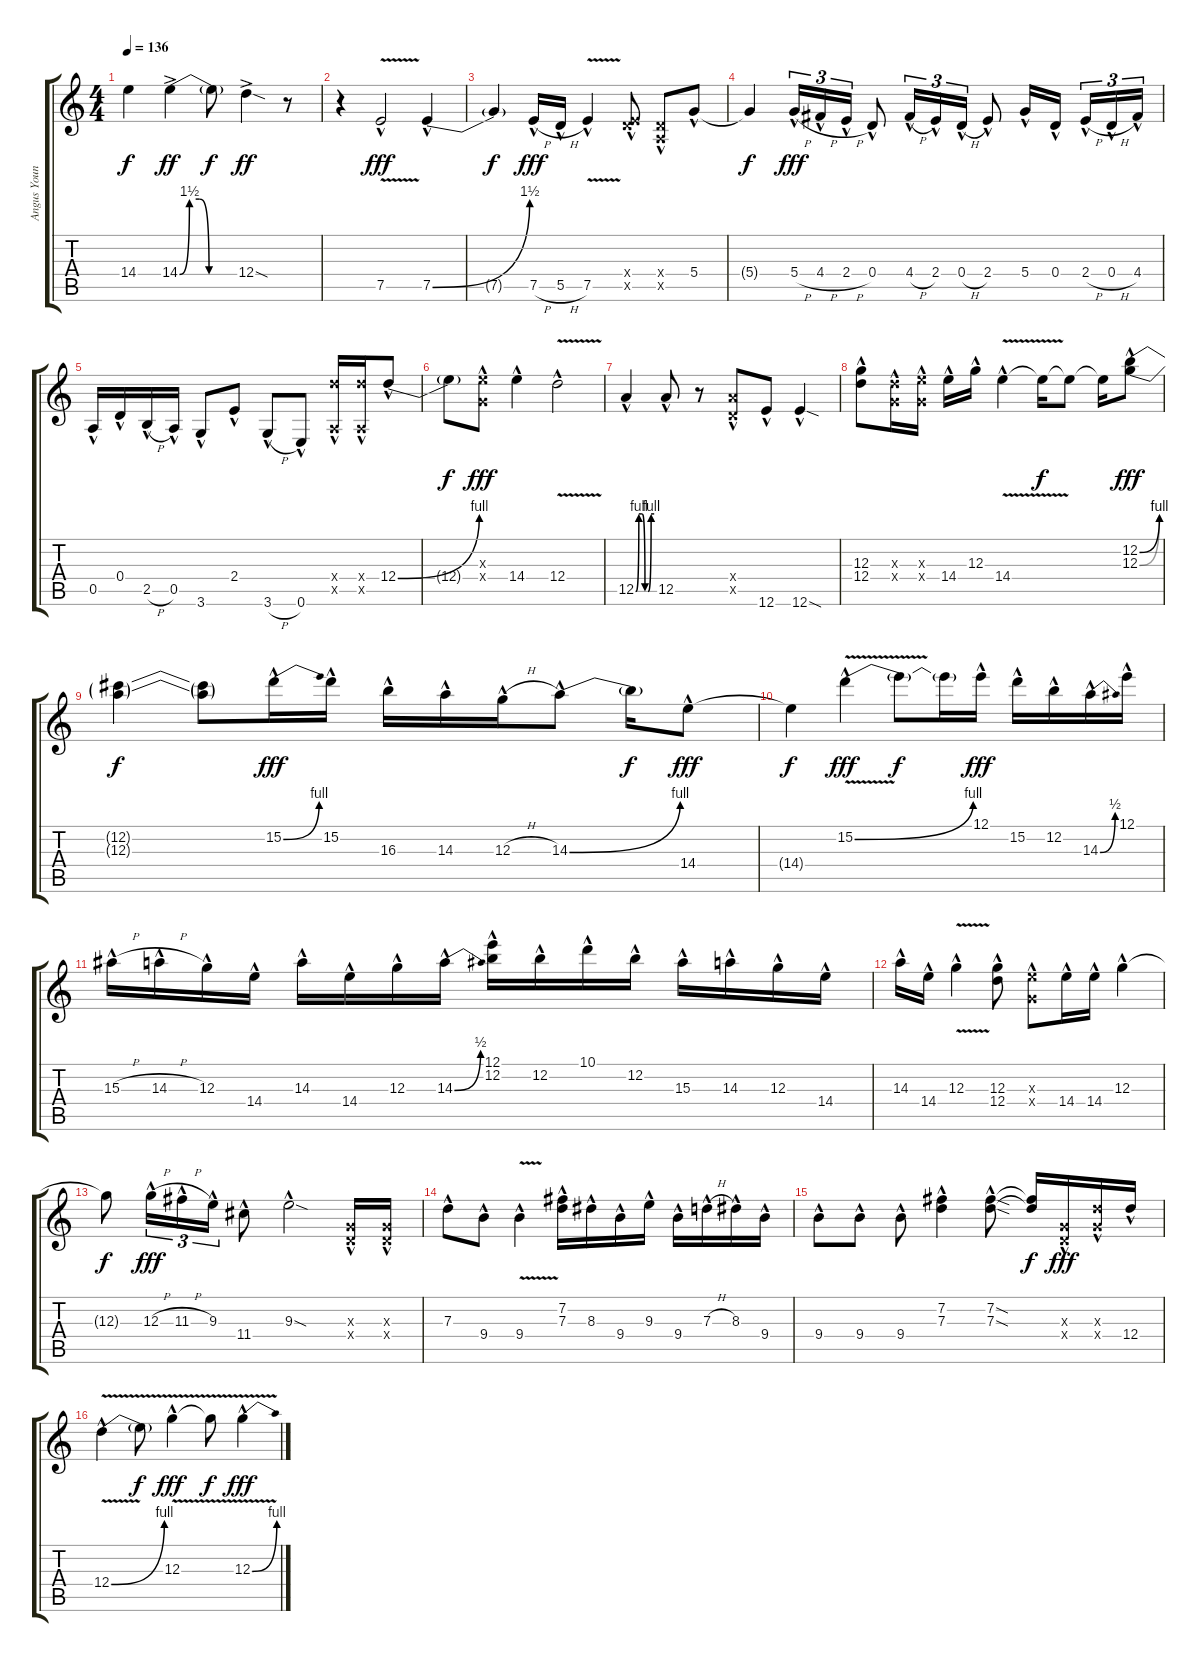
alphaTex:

\track ("Angus Young" "Angus Youn") {instrument distortionguitar}
\staff {score tabs}
\tuning (E4 B3 G3 D3 A2 E2) {hide}
\ts (4 4)
\tempo 136
\clef g2
\ks c
14.4{t}.4{dy f} 14.4{be (custom 0 0 10 6 20 6 30 0 60 0) ac}.4{dy ff} 14.4{t}.8{dy f} 12.4{sod ac}.4{dy ff} r.8 |
r.4 7.5{v hac}.2{dy fff} 7.5{be (bend 0 0 60 6) hac}.4 |
7.5{t}.4{dy f} 7.5{h hac}.16{dy fff} 5.5{h hac}.16 7.5{v hac}.4 (0.4{hac x} 7.5{hac x}).8 (0.4{hac x} 0.5{hac x}).8 5.4{hac}.8 |
5.4{t}.4{dy f} 5.4{h hac}.16{tu (3 2) dy fff} 4.4{h hac}.16{tu (3 2)} 2.4{h hac}.16{tu (3 2)} 0.4{hac}.8 4.4{h hac}.16{tu (3 2)} 2.4{hac}.16{tu (3 2)} 0.4{h hac}.16{tu (3 2)} 2.4{hac}.8 5.4{hac}.16 0.4{hac}.16{beam splitsecondary} 2.4{h hac}.16{tu (3 2)} 0.4{h hac}.16{tu (3 2)} 4.4{hac}.16{tu (3 2)} |
0.5{hac}.16 0.4{hac}.16 2.5{h hac}.16 0.5{hac}.16 3.6{hac}.8 2.4{hac}.8 3.6{h hac}.8 0.6{hac}.8 (12.4{hac x} 0.5{hac x}).16 (12.4{hac x} 0.5{hac x}).16 12.4{be (bend 0 0 60 4) hac}.8 |
12.4{t}.8{dy f} (0.3{hac x} 14.4{hac x}).8{dy fff} 14.4{hac}.4 12.4{v hac}.2 |
12.5{be (custom 0 0 10 4 20 4 30 0 40 0 50 4 60 4) hac}.4 12.5{hac}.8 r.8 (0.4{hac x} 12.5{hac x}).8 12.6{hac}.8 12.6{sod hac}.4 |
(12.3{hac} 12.4{hac}).8 (0.3{hac x} 12.4{hac x}).16 (0.3{hac x} 14.4{hac x}).16 14.4{hac}.16 12.3{hac}.16 14.4{v hac}.4 14.4{t}.16{dy f} 14.4{t}.8 14.4{t}.16 (12.2{be (bend 0 0 60 4) hac} 12.3{be (bend 0 0 60 4) hac}).8{dy fff} |
(12.2{t} 12.3{t}).4{dy f} (12.2{t} 12.3{t}).8 15.2{be (bend 0 0 60 4) hac}.16{dy fff} 15.2{hac}.16 16.3{hac}.16 14.3{hac}.16 12.3{h hac}.16 14.3{be (bend 0 0 60 4) hac}.8 14.3{t}.16{dy f} 14.4{hac}.8{dy fff} |
14.4{t}.4{dy f} 15.2{be (bend 0 0 60 4) v hac}.4{dy fff} 15.2{t}.8{dy f} 15.2{t}.16 12.1{hac}.16{dy fff} 15.2{hac}.16 12.2{hac}.16 14.3{be (bend 0 0 60 2) hac}.16 12.1{hac}.16 |
15.3{h hac}.16 14.3{h hac}.16 12.3{hac}.16 14.4{hac}.16 14.3{hac}.16 14.4{hac}.16 12.3{hac}.16 14.3{be (bend 0 0 60 2) hac}.16 (12.1{hac} 12.2{hac}).16 12.2{hac}.16 10.1{hac}.16 12.2{hac}.16 15.3{hac}.16 14.3{hac}.16 12.3{hac}.16 14.4{hac}.16 |
14.3{hac}.16 14.4{hac}.16 12.3{v hac}.4 (12.3{hac} 12.4{hac}).8 (0.3{hac x} 14.4{hac x}).8 14.4{hac}.16 14.4{hac}.16 12.3{hac}.4 |
12.3{t}.8{dy f} 12.3{h hac}.16{tu (3 2) dy fff} 11.3{h hac}.16{tu (3 2)} 9.3{hac}.16{tu (3 2)} 11.4{hac}.8 9.3{sod hac}.2 (0.3{hac x} 0.4{hac x}).16 (0.3{hac x} 0.4{hac x}).16 |
7.3{hac}.8 9.4{hac}.8 9.4{v hac}.4 (7.2{hac} 7.3{hac}).16 8.3{hac}.16 9.4{hac}.16 9.3{hac}.16 9.4{hac}.16 7.3{h hac}.16 8.3{hac}.16 9.4{hac}.16 |
9.4{hac}.8 9.4{hac}.8 9.4{hac}.8 (7.2{hac} 7.3{hac}).4 (7.2{sod hac} 7.3{sod hac}).8 (7.2{t} 7.3{t}).16{dy f} (0.3{hac x} 0.4{hac x}).16{dy fff} (0.3{hac x} 12.4{hac x}).16 12.4{hac}.16 |
12.4{be (bend 0 0 60 4) v hac}.4 12.4{t}.8{dy f} 12.3{v hac}.4{dy fff} 12.3{t}.8{dy f} 12.3{be (bend 0 0 60 4) v hac}.4{dy fff}
